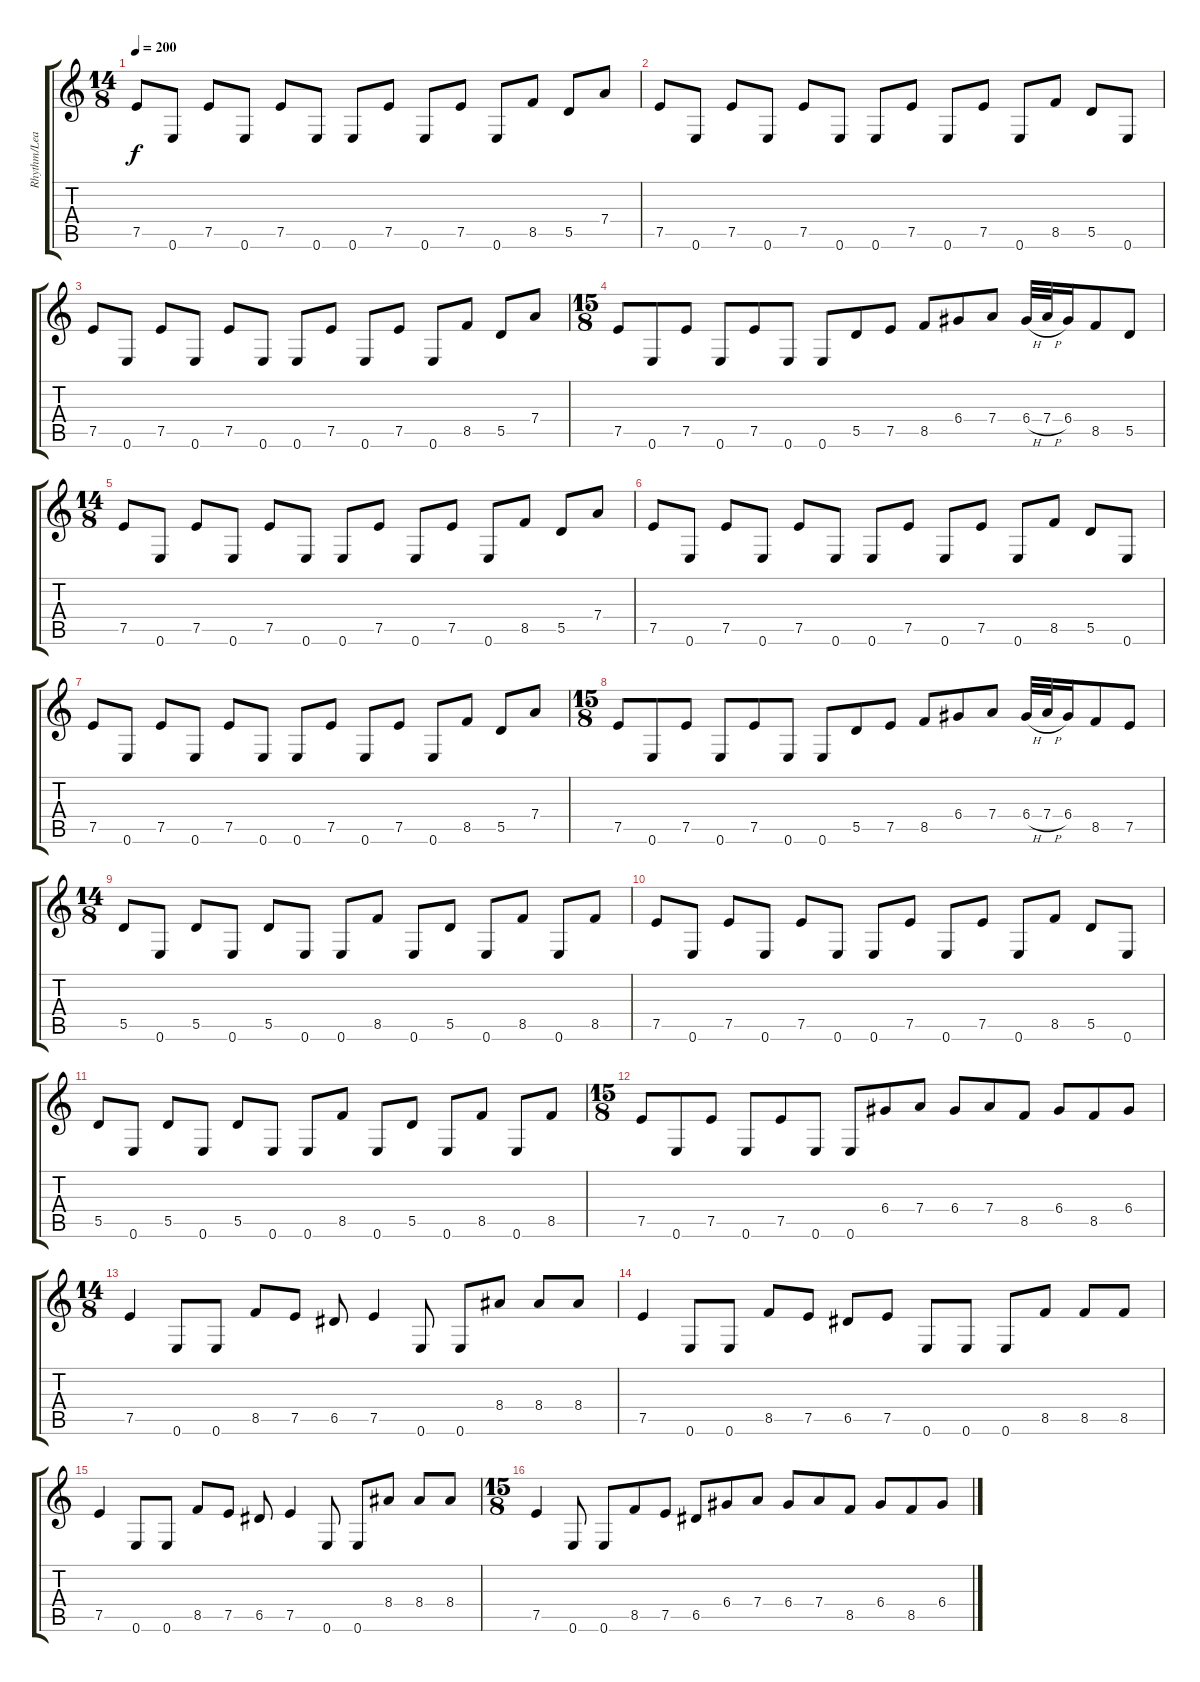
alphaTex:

\track ("Rhythm/Lead" "Rhythm/Lea") {instrument distortionguitar}
\staff {score tabs}
\tuning (E4 B3 G3 D3 A2 E2) {hide}
\ts (14 8)
\tempo 200
\clef g2
\ks c
7.5.8{dy f} 0.6.8 7.5.8 0.6.8 7.5.8 0.6.8 0.6.8 7.5.8 0.6.8 7.5.8 0.6.8 8.5.8 5.5.8 7.4.8 |
7.5.8 0.6.8 7.5.8 0.6.8 7.5.8 0.6.8 0.6.8 7.5.8 0.6.8 7.5.8 0.6.8 8.5.8 5.5.8 0.6.8 |
7.5.8 0.6.8 7.5.8 0.6.8 7.5.8 0.6.8 0.6.8 7.5.8 0.6.8 7.5.8 0.6.8 8.5.8 5.5.8 7.4.8 |
\ts (15 8)
7.5.8 0.6.8 7.5.8 0.6.8 7.5.8 0.6.8 0.6.8 5.5.8 7.5.8 8.5.8 6.4.8 7.4.8 6.4{h}.32 7.4{h}.32 6.4.16 8.5.8 5.5.8 |
\ts (14 8)
7.5.8 0.6.8 7.5.8 0.6.8 7.5.8 0.6.8 0.6.8 7.5.8 0.6.8 7.5.8 0.6.8 8.5.8 5.5.8 7.4.8 |
7.5.8 0.6.8 7.5.8 0.6.8 7.5.8 0.6.8 0.6.8 7.5.8 0.6.8 7.5.8 0.6.8 8.5.8 5.5.8 0.6.8 |
7.5.8 0.6.8 7.5.8 0.6.8 7.5.8 0.6.8 0.6.8 7.5.8 0.6.8 7.5.8 0.6.8 8.5.8 5.5.8 7.4.8 |
\ts (15 8)
7.5.8 0.6.8 7.5.8 0.6.8 7.5.8 0.6.8 0.6.8 5.5.8 7.5.8 8.5.8 6.4.8 7.4.8 6.4{h}.32 7.4{h}.32 6.4.16 8.5.8 7.5.8 |
\ts (14 8)
5.5.8{volume 16} 0.6.8 5.5.8 0.6.8 5.5.8 0.6.8 0.6.8 8.5.8 0.6.8 5.5.8 0.6.8 8.5.8 0.6.8 8.5.8 |
7.5.8 0.6.8 7.5.8 0.6.8 7.5.8 0.6.8 0.6.8 7.5.8 0.6.8 7.5.8 0.6.8 8.5.8 5.5.8 0.6.8 |
5.5.8 0.6.8 5.5.8 0.6.8 5.5.8 0.6.8 0.6.8 8.5.8 0.6.8 5.5.8 0.6.8 8.5.8 0.6.8 8.5.8 |
\ts (15 8)
7.5.8 0.6.8 7.5.8 0.6.8 7.5.8 0.6.8 0.6.8 6.4.8 7.4.8 6.4.8 7.4.8 8.5.8 6.4.8 8.5.8 6.4.8 |
\ts (14 8)
7.5.4{volume 14} 0.6.8 0.6.8 8.5.8 7.5.8 6.5.8 7.5.4 0.6.8 0.6.8 8.4.8 8.4.8 8.4.8 |
7.5.4 0.6.8 0.6.8 8.5.8 7.5.8 6.5.8 7.5.8 0.6.8 0.6.8 0.6.8 8.5.8 8.5.8 8.5.8 |
7.5.4 0.6.8 0.6.8 8.5.8 7.5.8 6.5.8 7.5.4 0.6.8 0.6.8 8.4.8 8.4.8 8.4.8 |
\ts (15 8)
7.5.4 0.6.8 0.6.8 8.5.8 7.5.8 6.5.8 6.4.8 7.4.8 6.4.8 7.4.8 8.5.8 6.4.8 8.5.8 6.4.8
